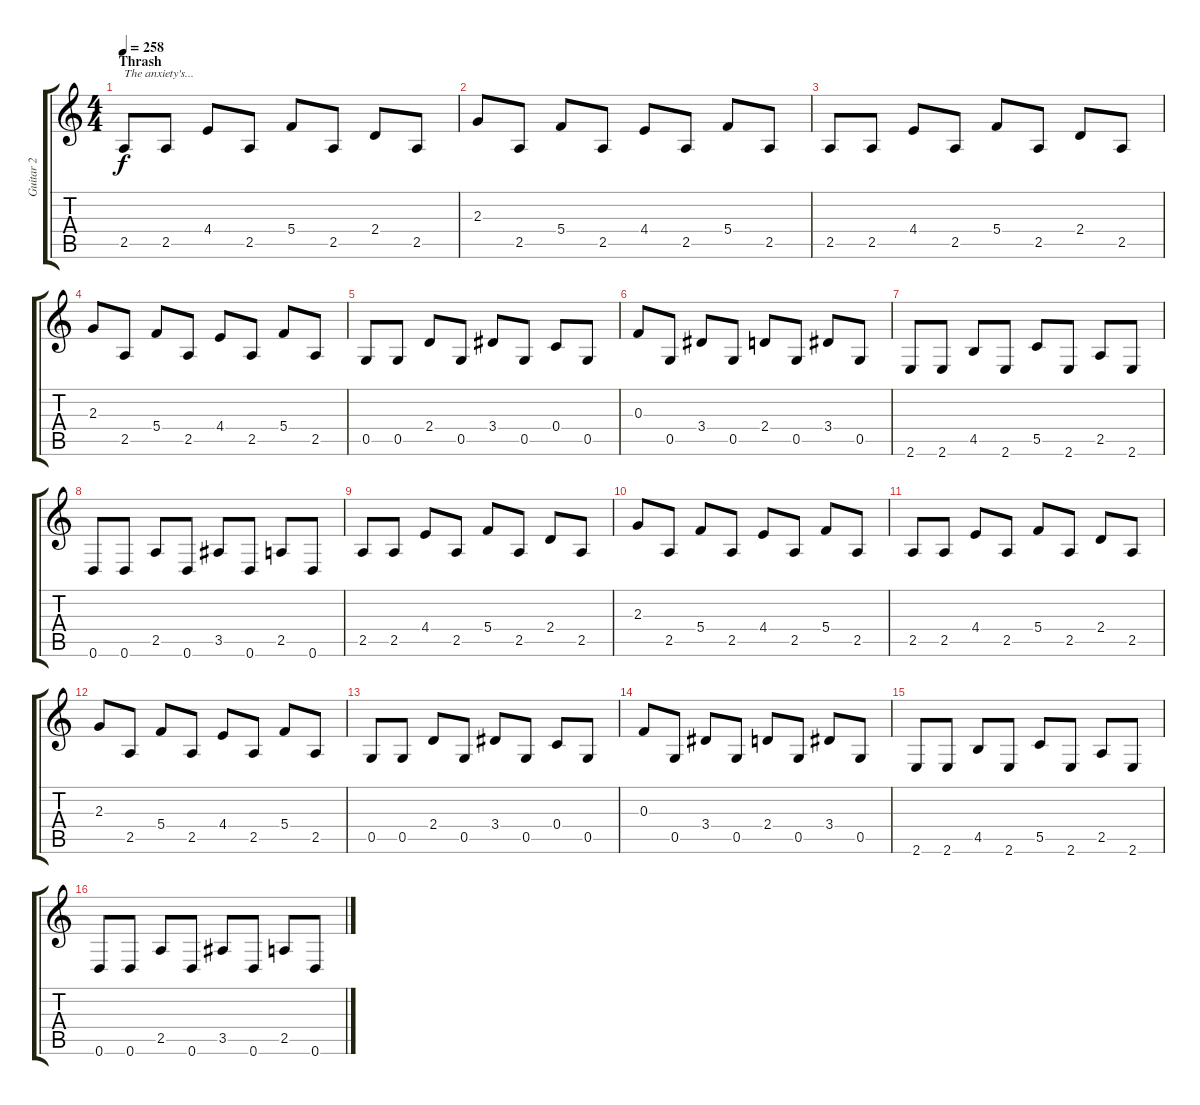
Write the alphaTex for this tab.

\track ("Guitar 2" "Guitar 2") {instrument distortionguitar}
\staff {score tabs}
\tuning (D4 A3 F3 C3 G2 D2) {hide}
\ts (4 4)
\section ("" "Thrash")
\tempo 258
\clef g2
\ks c
2.5.8{txt "The anxiety's..." dy f} 2.5.8 4.4.8 2.5.8 5.4.8 2.5.8 2.4.8 2.5.8 |
2.3.8 2.5.8 5.4.8 2.5.8 4.4.8 2.5.8 5.4.8 2.5.8 |
2.5.8 2.5.8 4.4.8 2.5.8 5.4.8 2.5.8 2.4.8 2.5.8 |
2.3.8 2.5.8 5.4.8 2.5.8 4.4.8 2.5.8 5.4.8 2.5.8 |
0.5.8 0.5.8 2.4.8 0.5.8 3.4.8 0.5.8 0.4.8 0.5.8 |
0.3.8 0.5.8 3.4.8 0.5.8 2.4.8 0.5.8 3.4.8 0.5.8 |
2.6.8 2.6.8 4.5.8 2.6.8 5.5.8 2.6.8 2.5.8 2.6.8 |
0.6.8 0.6.8 2.5.8 0.6.8 3.5.8 0.6.8 2.5.8 0.6.8 |
2.5.8 2.5.8 4.4.8 2.5.8 5.4.8 2.5.8 2.4.8 2.5.8 |
2.3.8 2.5.8 5.4.8 2.5.8 4.4.8 2.5.8 5.4.8 2.5.8 |
2.5.8 2.5.8 4.4.8 2.5.8 5.4.8 2.5.8 2.4.8 2.5.8 |
2.3.8 2.5.8 5.4.8 2.5.8 4.4.8 2.5.8 5.4.8 2.5.8 |
0.5.8 0.5.8 2.4.8 0.5.8 3.4.8 0.5.8 0.4.8 0.5.8 |
0.3.8 0.5.8 3.4.8 0.5.8 2.4.8 0.5.8 3.4.8 0.5.8 |
2.6.8 2.6.8 4.5.8 2.6.8 5.5.8 2.6.8 2.5.8 2.6.8 |
0.6.8 0.6.8 2.5.8 0.6.8 3.5.8 0.6.8 2.5.8 0.6.8
